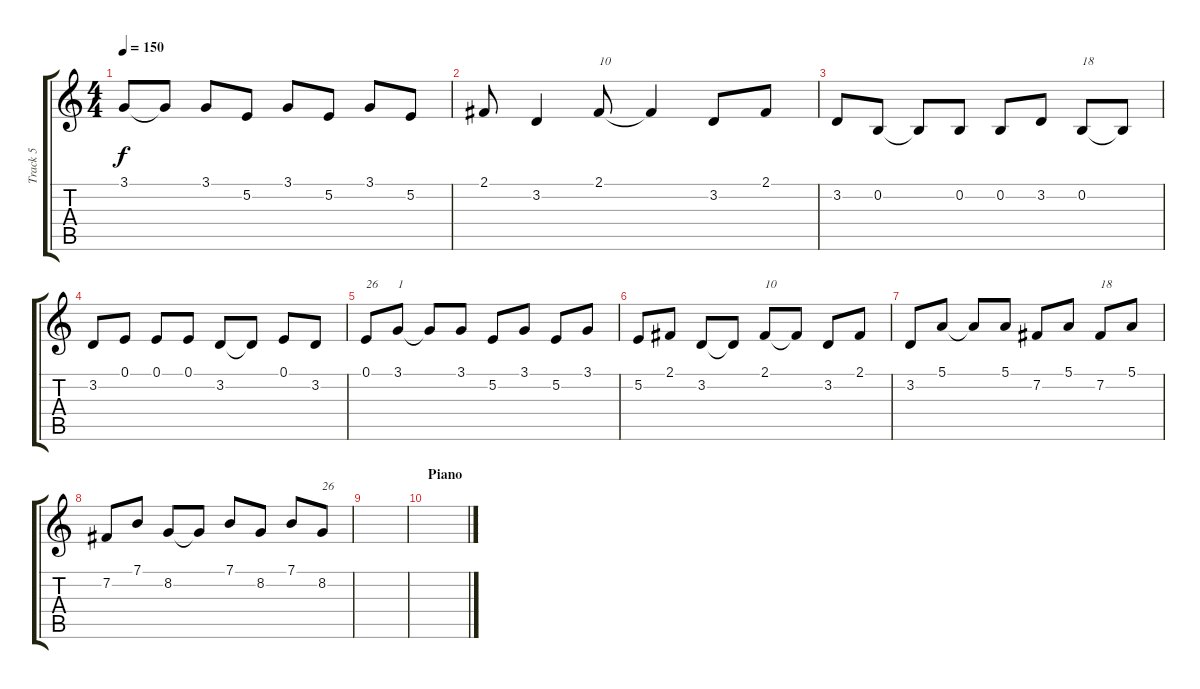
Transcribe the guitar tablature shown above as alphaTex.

\track ("Track 5" "Track 5") {instrument whistle}
\staff {score tabs}
\tuning (E4 B3 G3 D3 A2 E2) {hide}
\ts (4 4)
\tempo 150
\clef g2
\ks c
3.1.8{dy f} 3.1{t}.8 3.1.8 5.2.8 3.1.8 5.2.8 3.1.8 5.2.8 |
2.1.8 3.2.4 2.1.8{txt "10"} 2.1{t}.4 3.2.8 2.1.8 |
3.2.8 0.2.8 0.2{t}.8 0.2.8 0.2.8 3.2.8 0.2.8{txt "18"} 0.2{t}.8 |
3.2.8 0.1.8 0.1.8 0.1.8 3.2.8 3.2{t}.8 0.1.8 3.2.8 |
0.1.8{txt "26"} 3.1.8{txt "1"} 3.1{t}.8 3.1.8 5.2.8 3.1.8 5.2.8 3.1.8 |
5.2.8 2.1.8 3.2.8 3.2{t}.8 2.1.8{txt "10"} 2.1{t}.8 3.2.8 2.1.8 |
3.2.8 5.1.8 5.1{t}.8 5.1.8 7.2.8 5.1.8 7.2.8{txt "18"} 5.1.8 |
7.2.8 7.1.8 8.2.8 8.2{t}.8 7.1.8 8.2.8 7.1.8 8.2.8{txt "26"} |
|
\section ("" "Piano")
